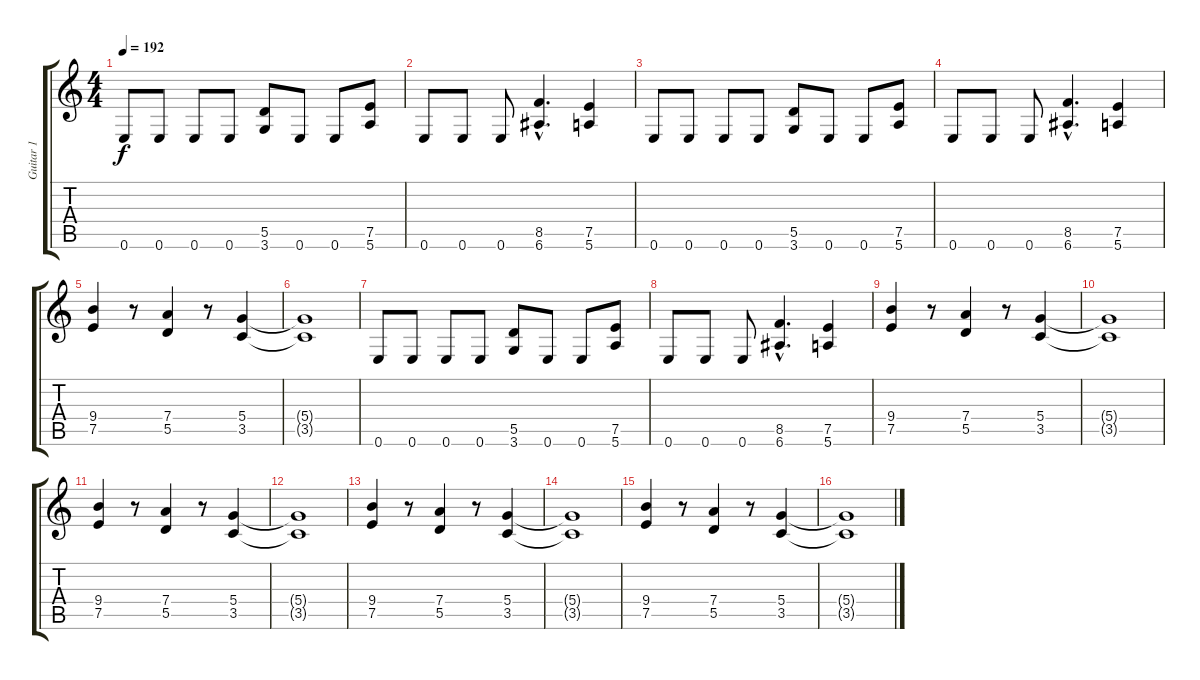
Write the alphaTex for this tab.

\track ("Guitar 1" "Guitar 1") {instrument overdrivenguitar}
\staff {score tabs}
\tuning (E4 B3 G3 D3 A2 E2) {hide}
\ts (4 4)
\tempo 192
\clef g2
\ks c
0.6.8{dy f} 0.6.8 0.6.8 0.6.8 (5.5 3.6).8 0.6.8 0.6.8 (7.5 5.6).8 |
0.6.8 0.6.8 0.6.8 (8.5{hac} 6.6{hac}).4{d} (7.5 5.6).4 |
0.6.8 0.6.8 0.6.8 0.6.8 (5.5 3.6).8 0.6.8 0.6.8 (7.5 5.6).8 |
0.6.8 0.6.8 0.6.8 (8.5{hac} 6.6{hac}).4{d} (7.5 5.6).4 |
(9.4 7.5).4 r.8 (7.4 5.5).4 r.8 (5.4 3.5).4 |
(5.4{t} 3.5{t}).1 |
0.6.8 0.6.8 0.6.8 0.6.8 (5.5 3.6).8 0.6.8 0.6.8 (7.5 5.6).8 |
0.6.8 0.6.8 0.6.8 (8.5{hac} 6.6{hac}).4{d} (7.5 5.6).4 |
(9.4 7.5).4 r.8 (7.4 5.5).4 r.8 (5.4 3.5).4 |
(5.4{t} 3.5{t}).1 |
(9.4 7.5).4 r.8 (7.4 5.5).4 r.8 (5.4 3.5).4 |
(5.4{t} 3.5{t}).1 |
(9.4 7.5).4 r.8 (7.4 5.5).4 r.8 (5.4 3.5).4 |
(5.4{t} 3.5{t}).1 |
(9.4 7.5).4 r.8 (7.4 5.5).4 r.8 (5.4 3.5).4 |
(5.4{t} 3.5{t}).1
